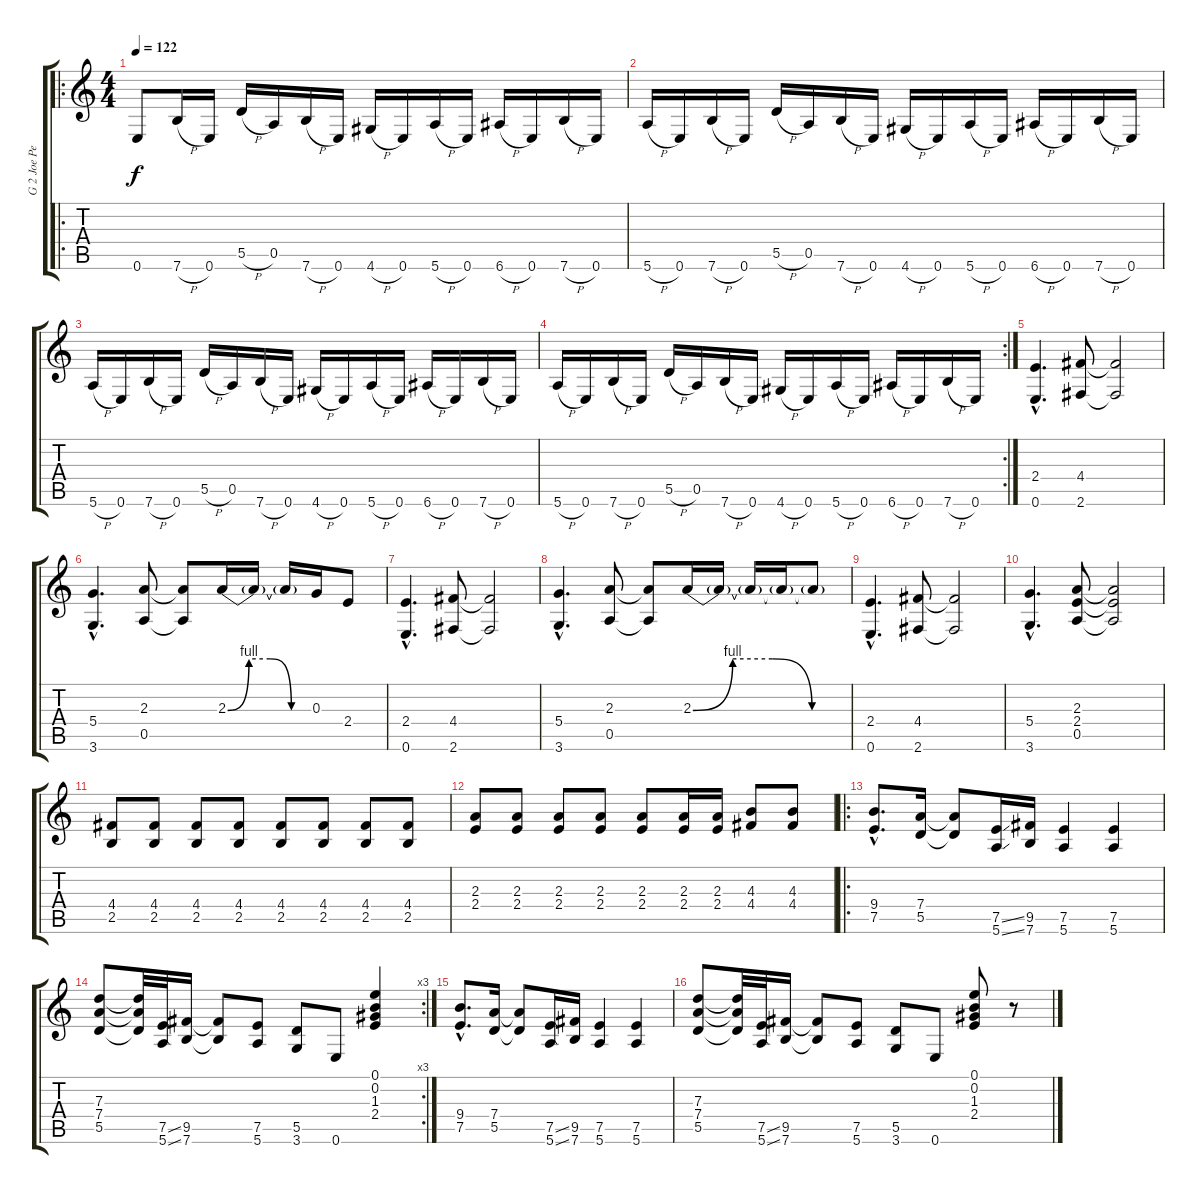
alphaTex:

\track ("G 2 Joe Perry" "G 2 Joe Pe") {instrument overdrivenguitar}
\staff {score tabs}
\tuning (E4 B3 G3 D3 A2 E2) {hide}
\ro
\ts (4 4)
\tempo 122
\clef g2
\ks c
0.6.8{dy f} 7.6{h}.16 0.6.16 5.5{h}.16 0.5.16 7.6{h}.16 0.6.16 4.6{h}.16 0.6.16 5.6{h}.16 0.6.16 6.6{h}.16 0.6.16 7.6{h}.16 0.6.16 |
5.6{h}.16 0.6.16 7.6{h}.16 0.6.16 5.5{h}.16 0.5.16 7.6{h}.16 0.6.16 4.6{h}.16 0.6.16 5.6{h}.16 0.6.16 6.6{h}.16 0.6.16 7.6{h}.16 0.6.16 |
5.6{h}.16 0.6.16 7.6{h}.16 0.6.16 5.5{h}.16 0.5.16 7.6{h}.16 0.6.16 4.6{h}.16 0.6.16 5.6{h}.16 0.6.16 6.6{h}.16 0.6.16 7.6{h}.16 0.6.16 |
\rc 2
5.6{h}.16 0.6.16 7.6{h}.16 0.6.16 5.5{h}.16 0.5.16 7.6{h}.16 0.6.16 4.6{h}.16 0.6.16 5.6{h}.16 0.6.16 6.6{h}.16 0.6.16 7.6{h}.16 0.6.16 |
(2.4{hac} 0.6{hac}).4{d} (4.4 2.6).8 (4.4{t} 2.6{t}).2 |
(5.4{hac} 3.6{hac}).4{d} (2.3 0.5).8 (2.3{t} 0.5{t}).8 2.3{be (custom 0 0 15 4 30 4 45 0 60 0)}.16 2.3{t}.16 2.3{t}.16 0.3.16 2.4.8 |
(2.4{hac} 0.6{hac}).4{d} (4.4 2.6).8 (4.4{t} 2.6{t}).2 |
(5.4{hac} 3.6{hac}).4{d} (2.3 0.5).8 (2.3{t} 0.5{t}).8 2.3{be (custom 0 0 15 4 30 4 45 0 60 0)}.16 2.3{t}.16 2.3{t}.16 2.3{t}.16 2.3{t}.8 |
(2.4{hac} 0.6{hac}).4{d} (4.4 2.6).8 (4.4{t} 2.6{t}).2 |
(5.4{hac} 3.6{hac}).4{d} (2.3 2.4 0.5).8 (2.3{t} 2.4{t} 0.5{t}).2 |
(4.4 2.5).8 (4.4 2.5).8 (4.4 2.5).8 (4.4 2.5).8 (4.4 2.5).8 (4.4 2.5).8 (4.4 2.5).8 (4.4 2.5).8 |
(2.3 2.4).8 (2.3 2.4).8 (2.3 2.4).8 (2.3 2.4).8 (2.3 2.4).8 (2.3 2.4).16 (2.3 2.4).16 (4.3 4.4).8 (4.3 4.4).8 |
\ro
(9.4{hac} 7.5{hac}).8{d} (7.4 5.5).16 (7.4{t} 5.5{t}).8 (7.5{ss} 5.6{ss}).16 (9.5 7.6).16 (7.5 5.6).4 (7.5 5.6).4 |
\rc 3
(7.3 7.4 5.5).8 (7.3{t} 7.4{t} 5.5{t}).32 (7.5{ss} 5.6{ss}).32 (9.5 7.6).16 (9.5{t} 7.6{t}).8 (7.5 5.6).8 (5.5 3.6).8 0.6.8 (0.1 0.2 1.3 2.4).4 |
(9.4{hac} 7.5{hac}).8{d} (7.4 5.5).16 (7.4{t} 5.5{t}).8 (7.5{ss} 5.6{ss}).16 (9.5 7.6).16 (7.5 5.6).4 (7.5 5.6).4 |
(7.3 7.4 5.5).8 (7.3{t} 7.4{t} 5.5{t}).32 (7.5{ss} 5.6{ss}).32 (9.5 7.6).16 (9.5{t} 7.6{t}).8 (7.5 5.6).8 (5.5 3.6).8 0.6.8 (0.1 0.2 1.3 2.4).8 r.8
